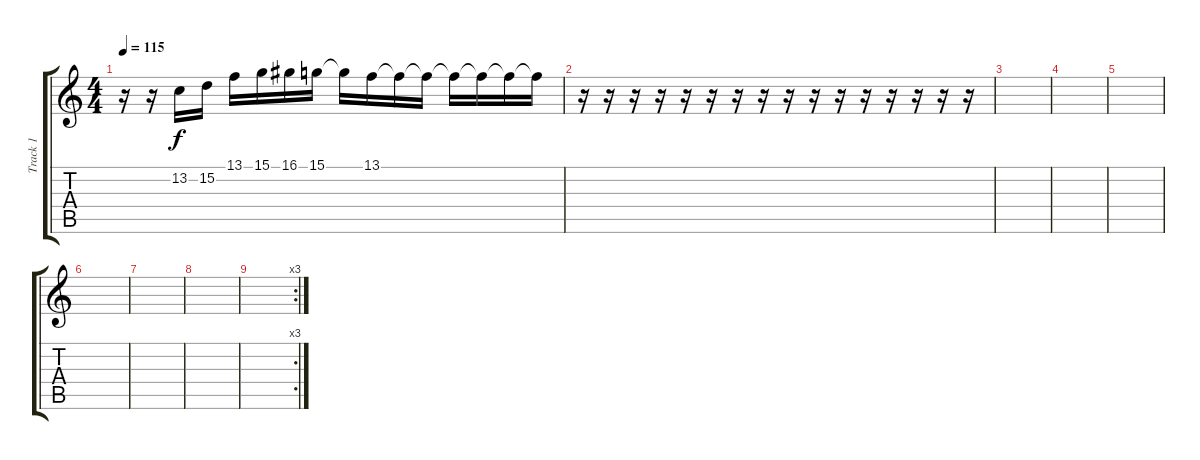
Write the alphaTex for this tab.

\track ("Track 1" "Track 1") {instrument lead5charang}
\staff {score tabs}
\tuning (E4 B3 G3 D3 A2 E2) {hide}
\ts (4 4)
\tempo 115
\clef g2
\ks c
r.16{dy f} r.16 13.2.16 15.2.16 13.1.16 15.1.16 16.1.16 15.1.16 15.1{t}.16 13.1.16 13.1{t}.16 13.1{t}.16 13.1{t}.16 13.1{t}.16 13.1{t}.16 13.1{t}.16 |
r.16 r.16 r.16 r.16 r.16 r.16 r.16 r.16 r.16 r.16 r.16 r.16 r.16 r.16 r.16 r.16 |
|
|
|
|
|
|
\rc 3
